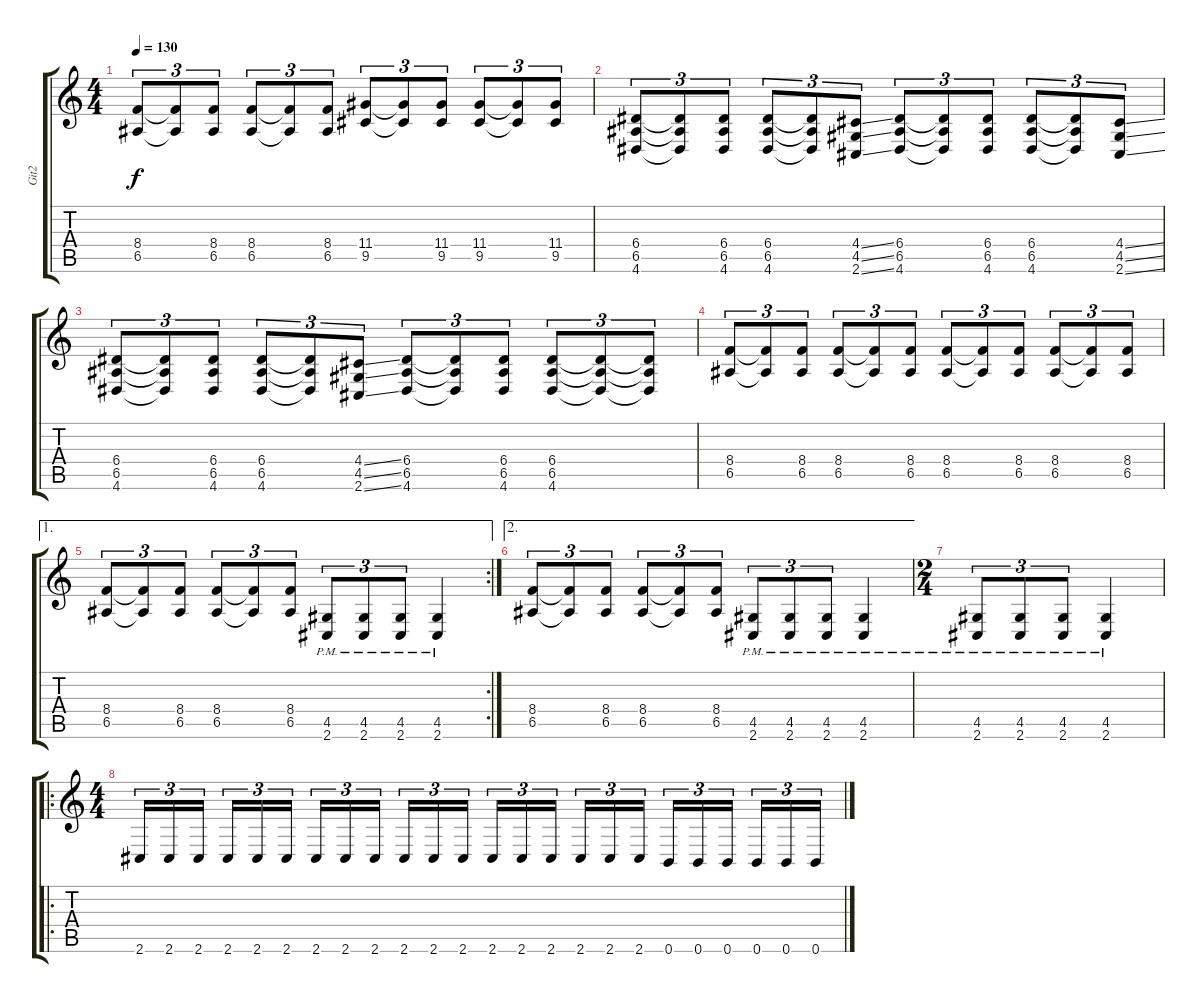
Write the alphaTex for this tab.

\track ("Git2" "Git2") {instrument distortionguitar}
\staff {score tabs}
\tuning (B3 Gb3 D3 A2 E2 B1) {hide}
\ts (4 4)
\tempo 130
\clef g2
\ks c
(8.4 6.5).8{tu (3 2) dy f} (8.4{t} 6.5{t}).8{tu (3 2)} (8.4 6.5).8{tu (3 2)} (8.4 6.5).8{tu (3 2)} (8.4{t} 6.5{t}).8{tu (3 2)} (8.4 6.5).8{tu (3 2)} (11.4 9.5).8{tu (3 2)} (11.4{t} 9.5{t}).8{tu (3 2)} (11.4 9.5).8{tu (3 2)} (11.4 9.5).8{tu (3 2)} (11.4{t} 9.5{t}).8{tu (3 2)} (11.4 9.5).8{tu (3 2)} |
(6.4 6.5 4.6).8{tu (3 2)} (6.4{t} 6.5{t} 4.6{t}).8{tu (3 2)} (6.4 6.5 4.6).8{tu (3 2)} (6.4 6.5 4.6).8{tu (3 2)} (6.4{t} 6.5{t} 4.6{t}).8{tu (3 2)} (4.4{ss} 4.5{ss} 2.6{ss}).8{tu (3 2)} (6.4 6.5 4.6).8{tu (3 2)} (6.4{t} 6.5{t} 4.6{t}).8{tu (3 2)} (6.4 6.5 4.6).8{tu (3 2)} (6.4 6.5 4.6).8{tu (3 2)} (6.4{t} 6.5{t} 4.6{t}).8{tu (3 2)} (4.4{ss} 4.5{ss} 2.6{ss}).8{tu (3 2)} |
(6.4 6.5 4.6).8{tu (3 2)} (6.4{t} 6.5{t} 4.6{t}).8{tu (3 2)} (6.4 6.5 4.6).8{tu (3 2)} (6.4 6.5 4.6).8{tu (3 2)} (6.4{t} 6.5{t} 4.6{t}).8{tu (3 2)} (4.4{ss} 4.5{ss} 2.6{ss}).8{tu (3 2)} (6.4 6.5 4.6).8{tu (3 2)} (6.4{t} 6.5{t} 4.6{t}).8{tu (3 2)} (6.4 6.5 4.6).8{tu (3 2)} (6.4 6.5 4.6).8{tu (3 2)} (6.4{t} 6.5{t} 4.6{t}).8{tu (3 2)} (6.4{t} 6.5{t} 4.6{t}).8{tu (3 2)} |
(8.4 6.5).8{tu (3 2)} (8.4{t} 6.5{t}).8{tu (3 2)} (8.4 6.5).8{tu (3 2)} (8.4 6.5).8{tu (3 2)} (8.4{t} 6.5{t}).8{tu (3 2)} (8.4 6.5).8{tu (3 2)} (8.4 6.5).8{tu (3 2)} (8.4{t} 6.5{t}).8{tu (3 2)} (8.4 6.5).8{tu (3 2)} (8.4 6.5).8{tu (3 2)} (8.4{t} 6.5{t}).8{tu (3 2)} (8.4 6.5).8{tu (3 2)} |
\ae 1
\rc 2
(8.4 6.5).8{tu (3 2)} (8.4{t} 6.5{t}).8{tu (3 2)} (8.4 6.5).8{tu (3 2)} (8.4 6.5).8{tu (3 2)} (8.4{t} 6.5{t}).8{tu (3 2)} (8.4 6.5).8{tu (3 2)} (4.5{pm} 2.6{pm}).8{tu (3 2)} (4.5{pm} 2.6{pm}).8{tu (3 2)} (4.5{pm} 2.6{pm}).8{tu (3 2)} (4.5{pm} 2.6{pm}).4 |
\ae 2
(8.4 6.5).8{tu (3 2)} (8.4{t} 6.5{t}).8{tu (3 2)} (8.4 6.5).8{tu (3 2)} (8.4 6.5).8{tu (3 2)} (8.4{t} 6.5{t}).8{tu (3 2)} (8.4 6.5).8{tu (3 2)} (4.5{pm} 2.6{pm}).8{tu (3 2)} (4.5{pm} 2.6{pm}).8{tu (3 2)} (4.5{pm} 2.6{pm}).8{tu (3 2)} (4.5{pm} 2.6{pm}).4 |
\ts (2 4)
(4.5{pm} 2.6{pm}).8{tu (3 2)} (4.5{pm} 2.6{pm}).8{tu (3 2)} (4.5{pm} 2.6{pm}).8{tu (3 2)} (4.5{pm} 2.6{pm}).4 |
\ro
\ts (4 4)
2.6.16{tu (3 2)} 2.6.16{tu (3 2)} 2.6.16{tu (3 2)} 2.6.16{tu (3 2)} 2.6.16{tu (3 2)} 2.6.16{tu (3 2)} 2.6.16{tu (3 2)} 2.6.16{tu (3 2)} 2.6.16{tu (3 2)} 2.6.16{tu (3 2)} 2.6.16{tu (3 2)} 2.6.16{tu (3 2)} 2.6.16{tu (3 2)} 2.6.16{tu (3 2)} 2.6.16{tu (3 2)} 2.6.16{tu (3 2)} 2.6.16{tu (3 2)} 2.6.16{tu (3 2)} 0.6.16{tu (3 2)} 0.6.16{tu (3 2)} 0.6.16{tu (3 2)} 0.6.16{tu (3 2)} 0.6.16{tu (3 2)} 0.6.16{tu (3 2)}
